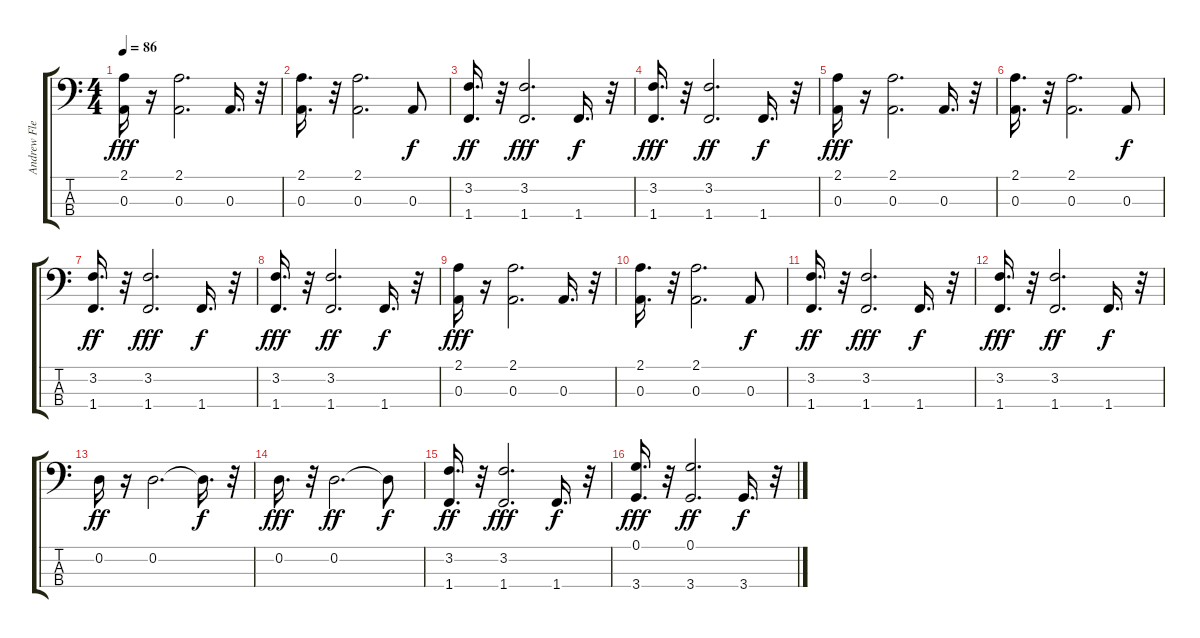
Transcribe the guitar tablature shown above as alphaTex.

\track ("Andrew Fletcher - Synth Bass" "Andrew Fle") {instrument fretlessbass}
\staff {score tabs}
\tuning (G2 D2 A1 E1) {hide}
\ts (4 4)
\tempo 86
\clef f4
\ks c
(2.1 0.3).16{dy fff} r.16 (2.1 0.3).2{d} 0.3.16{d} r.32 |
(2.1 0.3).16{d} r.32 (2.1 0.3).2{d} 0.3.8{dy f} |
(3.2 1.4).16{d dy ff} r.32 (3.2 1.4).2{d dy fff} 1.4.16{d dy f} r.32 |
(3.2 1.4).16{d dy fff} r.32 (3.2 1.4).2{d dy ff} 1.4.16{d dy f} r.32 |
(2.1 0.3).16{dy fff} r.16 (2.1 0.3).2{d} 0.3.16{d} r.32 |
(2.1 0.3).16{d} r.32 (2.1 0.3).2{d} 0.3.8{dy f} |
(3.2 1.4).16{d dy ff} r.32 (3.2 1.4).2{d dy fff} 1.4.16{d dy f} r.32 |
(3.2 1.4).16{d dy fff} r.32 (3.2 1.4).2{d dy ff} 1.4.16{d dy f} r.32 |
(2.1 0.3).16{dy fff} r.16 (2.1 0.3).2{d} 0.3.16{d} r.32 |
(2.1 0.3).16{d} r.32 (2.1 0.3).2{d} 0.3.8{dy f} |
(3.2 1.4).16{d dy ff} r.32 (3.2 1.4).2{d dy fff} 1.4.16{d dy f} r.32 |
(3.2 1.4).16{d dy fff} r.32 (3.2 1.4).2{d dy ff} 1.4.16{d dy f} r.32 |
0.2.16{dy ff} r.16 0.2.2{d} 0.2{t}.16{d dy f} r.32 |
0.2.16{d dy fff} r.32 0.2.2{d dy ff} 0.2{t}.8{dy f} |
(3.2 1.4).16{d dy ff} r.32 (3.2 1.4).2{d dy fff} 1.4.16{d dy f} r.32 |
(0.1 3.4).16{d dy fff} r.32 (0.1 3.4).2{d dy ff} 3.4.16{d dy f} r.32
